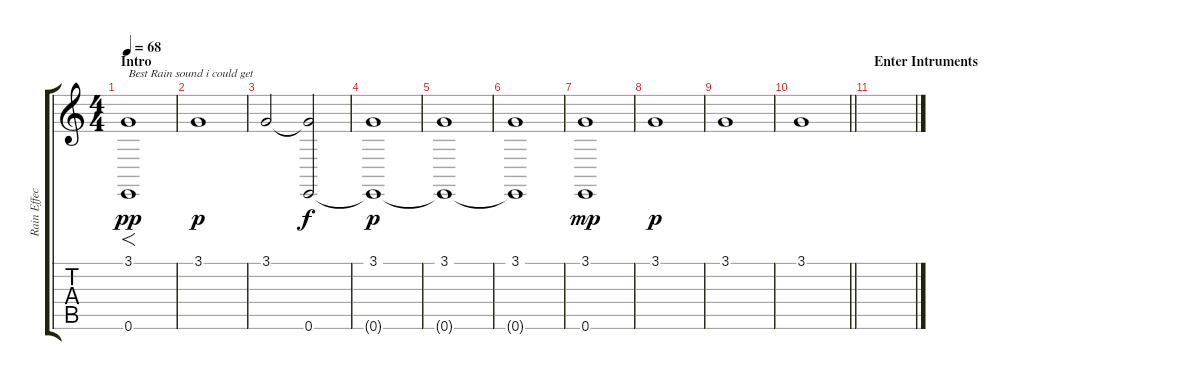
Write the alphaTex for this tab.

\track ("Rain Effect" "Rain Effec") {instrument seashore}
\staff {score tabs}
\tuning (E4 B3 G3 D3 A2 E2) {hide}
\ts (4 4)
\section ("" "Intro")
\tempo 68
\clef g2
\ks c
(3.1 0.6).1{f txt "Best Rain sound i could get" dy pp instrument seashore} |
3.1.1{dy p} |
3.1.2 (3.1{t} 0.6).2{dy f} |
(3.1 0.6{t}).1{dy p} |
(3.1 0.6{t}).1 |
(3.1 0.6{t}).1 |
(3.1 0.6).1{dy mp} |
3.1.1{dy p} |
3.1.1 |
\barLineRight lightlight
3.1.1 |
\section ("" "Enter Intruments")
